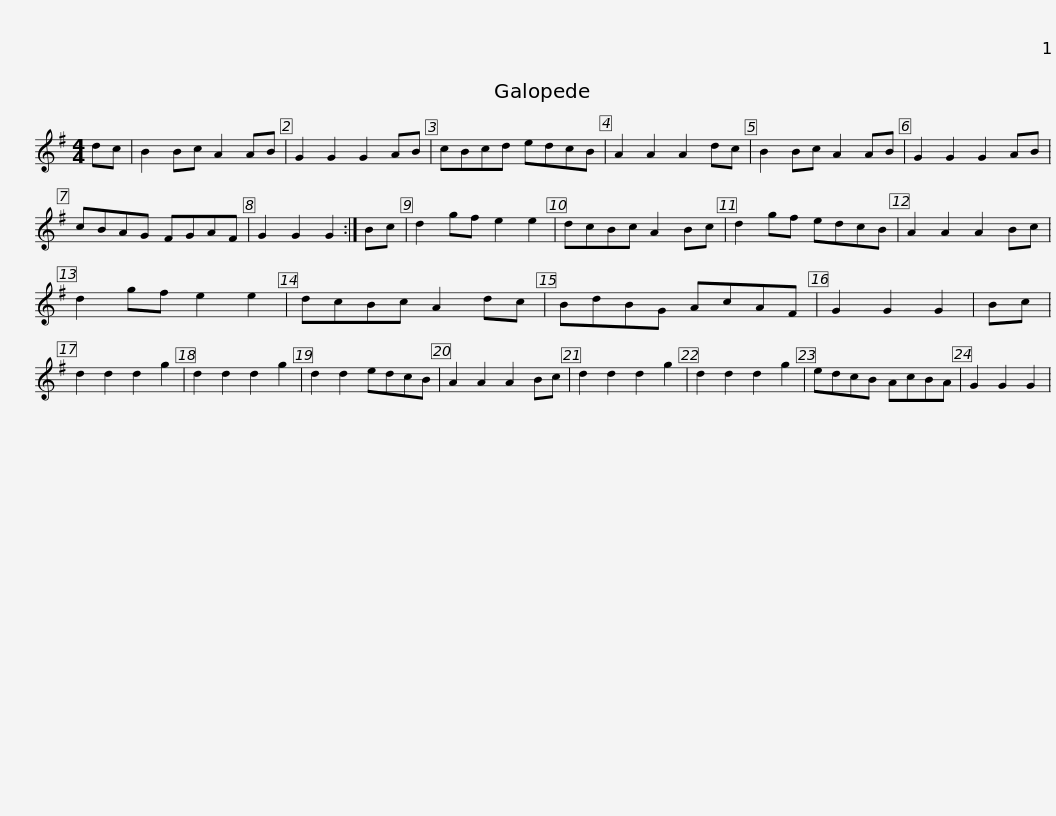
X:1
L:1/8
M:4/4
I:linebreak $
K:G
V:1 treble
V:1
 dc | B2 Bc A2 AB | G2 G2 G2 AB | cBcd edcB | A2 A2 A2 dc | %5
 B2 Bc A2 AB | G2 G2 G2 AB |$ cBAG FGAF | G2 G2 G2 :| Bc | %10
 d2 gf e2 e2 | dcBc A2 Bc | d2 gf edcB | A2 A2 A2 Bc | d2 gf e2 e2 |$ %15
 dcBc A2 dc | BdBG AcAF | G2 G2 G2 | Bc | d2 d2 d2 g2 | %20
 d2 d2 d2 g2 | d2 d2 edcB | A2 A2 A2 Bc | d2 d2 d2 g2 |$ d2 d2 d2 g2 | %25
 edcB AcBA | G2 G2 G2 | %27
